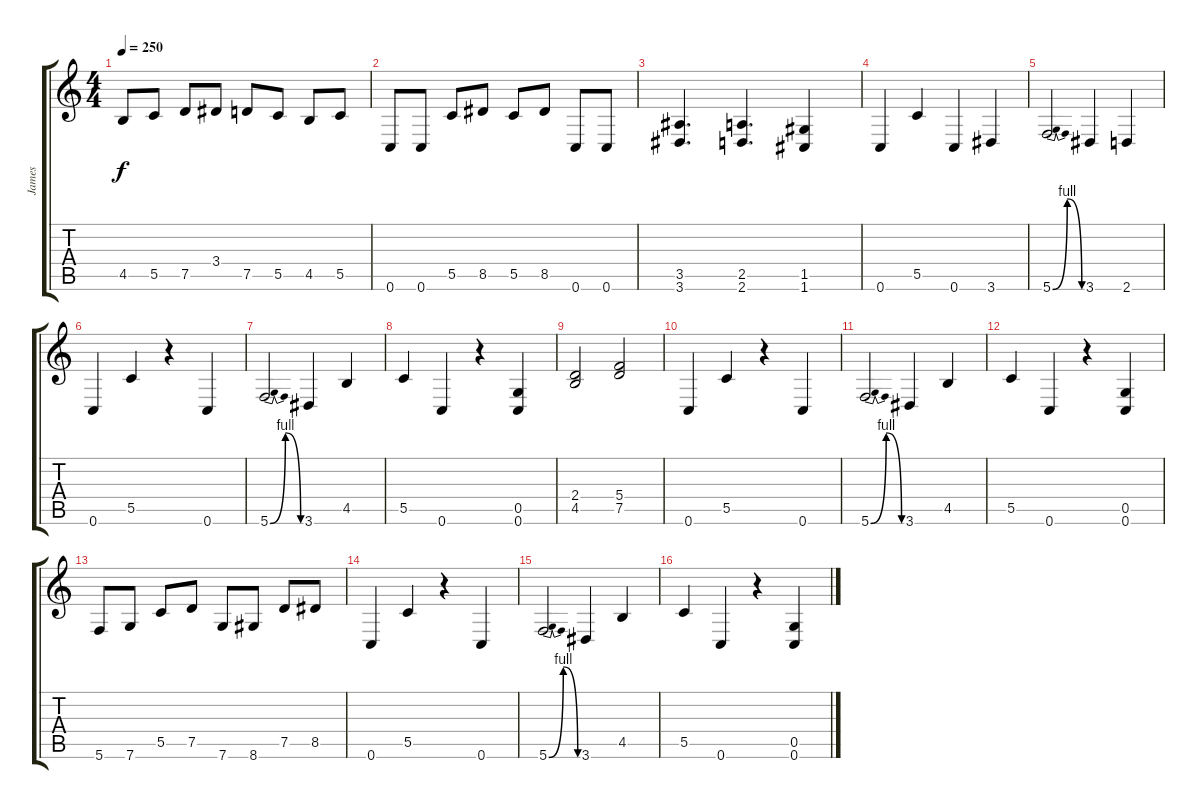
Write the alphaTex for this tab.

\track ("James" "James") {instrument overdrivenguitar}
\staff {score tabs}
\tuning (D4 A3 F3 C3 G2 C2) {hide}
\ts (4 4)
\tempo 250
\clef g2
\ks c
4.5.8{dy f} 5.5.8 7.5.8 3.4.8 7.5.8 5.5.8 4.5.8 5.5.8 |
0.6.8 0.6.8 5.5.8 8.5.8 5.5.8 8.5.8 0.6.8 0.6.8 |
(3.5 3.6).4{d} (2.5 2.6).4{d} (1.5 1.6).4 |
0.6.4 5.5.4 0.6.4 3.6.4 |
5.6{be (bendrelease 0 0 30 4 30 4 60 0)}.2 3.6.4 2.6.4 |
0.6.4 5.5.4 r.4 0.6.4 |
5.6{be (bendrelease 0 0 30 4 30 4 60 0)}.2 3.6.4 4.5.4 |
5.5.4 0.6.4 r.4 (0.5 0.6).4 |
(2.4 4.5).2 (5.4 7.5).2 |
0.6.4 5.5.4 r.4 0.6.4 |
5.6{be (bendrelease 0 0 30 4 30 4 60 0)}.2 3.6.4 4.5.4 |
5.5.4 0.6.4 r.4 (0.5 0.6).4 |
5.6.8 7.6.8 5.5.8 7.5.8 7.6.8 8.6.8 7.5.8 8.5.8 |
0.6.4 5.5.4 r.4 0.6.4 |
5.6{be (bendrelease 0 0 30 4 30 4 60 0)}.2 3.6.4 4.5.4 |
5.5.4 0.6.4 r.4 (0.5 0.6).4
